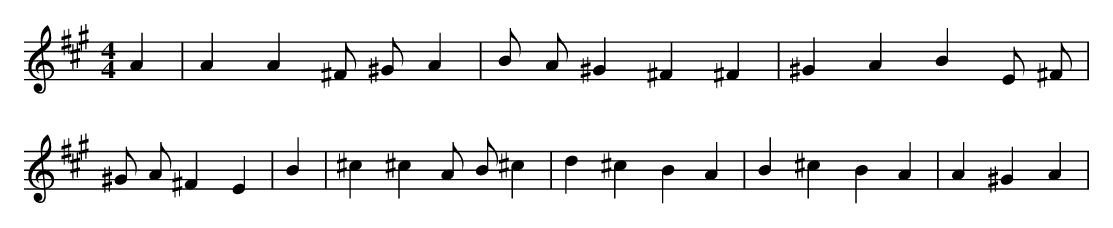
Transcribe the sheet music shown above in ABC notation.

X:1
M:4/4
L:1/8
K:A
A2 | A2 A2 ^F ^G A2 | B A ^G2 ^F2 ^F2 | ^G2 A2 B2 E ^F | ^G A ^F2 E2 | B2 | ^c2 ^c2 A B ^c2 | d2 ^c2 B2 A2 | B2 ^c2 B2 A2 | A2 ^G2 A2 |
